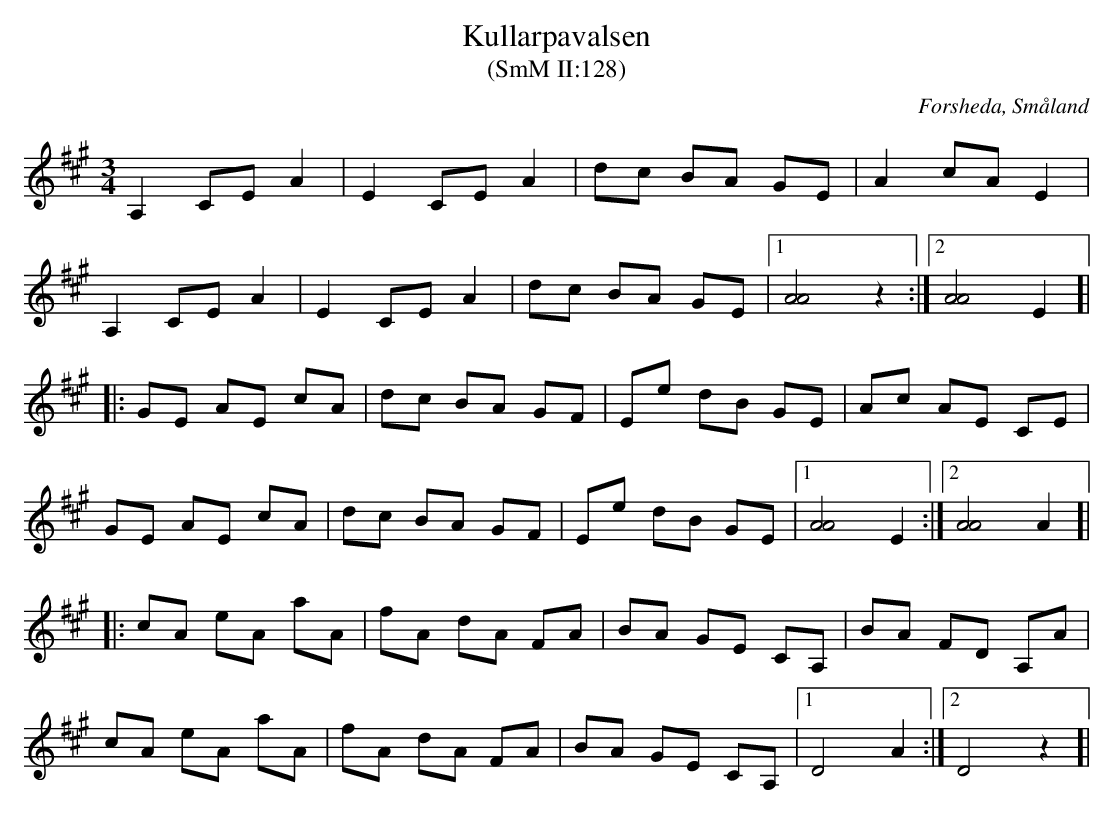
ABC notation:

X:1
T:Kullarpavalsen
T:(SmM II:128)
O:Forsheda, Småland
M:3/4
L:1/8
K:A
A,2 CE A2|E2 CE A2|dc BA GE|A2 cA E2|
A,2 CE A2|E2 CE A2|dc BA GE|1 [AA]4 z2:|2[AA]4 E2]|
|:GE AE cA|dc BA GF|Ee dB GE|Ac AE CE|
GE AE cA|dc BA GF|Ee dB GE|1[AA]4 E2:|2[AA]4 A2]|
|:cA eA aA|fA dA FA|BA GE CA,|BA FD A,A|
cA eA aA|fA dA FA|BA GE CA,|1D4 A2:|2D4 z2]|
